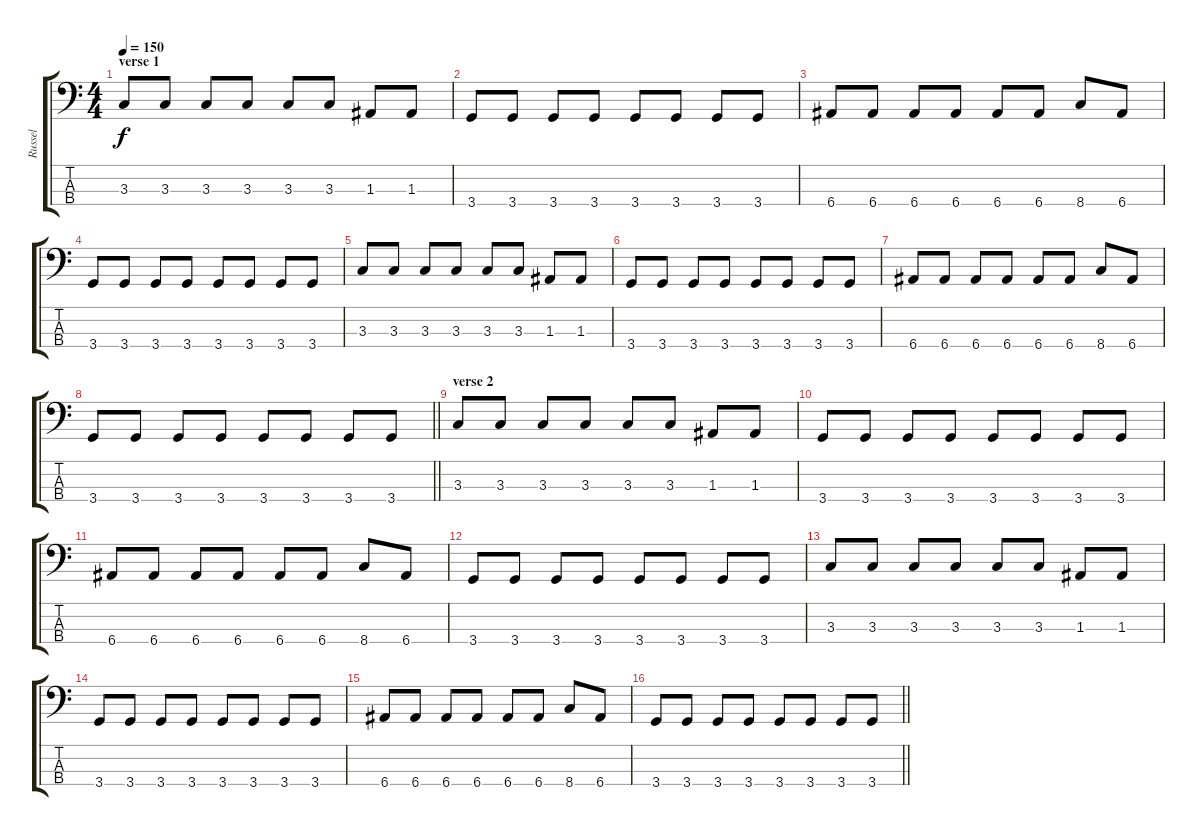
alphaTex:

\track ("Russel" "Russel") {instrument electricbasspick}
\staff {score tabs}
\tuning (G2 D2 A1 E1) {hide}
\ts (4 4)
\section ("" "verse 1")
\tempo 150
\clef f4
\ks c
3.3.8{dy f} 3.3.8 3.3.8 3.3.8 3.3.8 3.3.8 1.3.8 1.3.8 |
3.4.8 3.4.8 3.4.8 3.4.8 3.4.8 3.4.8 3.4.8 3.4.8 |
6.4.8 6.4.8 6.4.8 6.4.8 6.4.8 6.4.8 8.4.8 6.4.8 |
3.4.8 3.4.8 3.4.8 3.4.8 3.4.8 3.4.8 3.4.8 3.4.8 |
3.3.8 3.3.8 3.3.8 3.3.8 3.3.8 3.3.8 1.3.8 1.3.8 |
3.4.8 3.4.8 3.4.8 3.4.8 3.4.8 3.4.8 3.4.8 3.4.8 |
6.4.8 6.4.8 6.4.8 6.4.8 6.4.8 6.4.8 8.4.8 6.4.8 |
\barLineRight lightlight
3.4.8 3.4.8 3.4.8 3.4.8 3.4.8 3.4.8 3.4.8 3.4.8 |
\section ("" "verse 2")
3.3.8 3.3.8 3.3.8 3.3.8 3.3.8 3.3.8 1.3.8 1.3.8 |
3.4.8 3.4.8 3.4.8 3.4.8 3.4.8 3.4.8 3.4.8 3.4.8 |
6.4.8 6.4.8 6.4.8 6.4.8 6.4.8 6.4.8 8.4.8 6.4.8 |
3.4.8 3.4.8 3.4.8 3.4.8 3.4.8 3.4.8 3.4.8 3.4.8 |
3.3.8 3.3.8 3.3.8 3.3.8 3.3.8 3.3.8 1.3.8 1.3.8 |
3.4.8 3.4.8 3.4.8 3.4.8 3.4.8 3.4.8 3.4.8 3.4.8 |
6.4.8 6.4.8 6.4.8 6.4.8 6.4.8 6.4.8 8.4.8 6.4.8 |
\barLineRight lightlight
3.4.8 3.4.8 3.4.8 3.4.8 3.4.8 3.4.8 3.4.8 3.4.8
